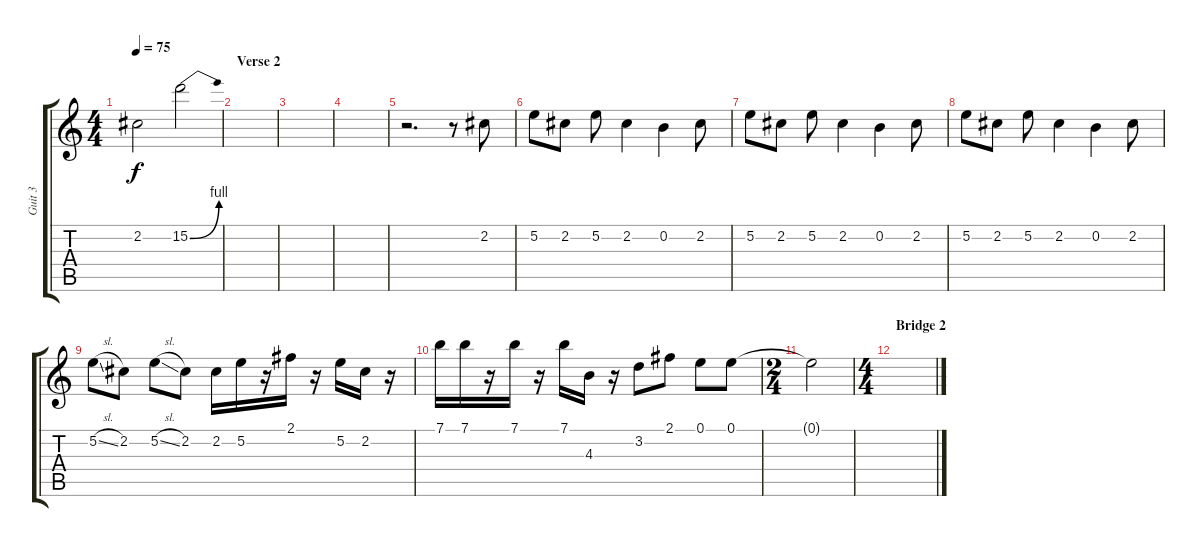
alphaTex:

\track ("Guit 3" "Guit 3") {instrument overdrivenguitar}
\staff {score tabs}
\tuning (E4 B3 G3 D3 A2 E2) {hide}
\ts (4 4)
\tempo 75
\clef g2
\ks c
2.2.2{dy f} 15.2{be (bend 0 0 60 4)}.2 |
\section ("" "Verse 2")
|
|
|
r.2{d} r.8 2.2.8 |
\section ("" "")
5.2.8 2.2.8 5.2.8 2.2.4 0.2.4 2.2.8 |
5.2.8 2.2.8 5.2.8 2.2.4 0.2.4 2.2.8 |
5.2.8 2.2.8 5.2.8 2.2.4 0.2.4 2.2.8 |
5.2{sl}.8 2.2.8 5.2{sl}.8 2.2.8 2.2.16 5.2.16 r.16 2.1.16 r.16 5.2.16 2.2.16 r.16 |
7.1.16 7.1.16 r.16 7.1.16 r.16 7.1.16 4.3.16 r.16 3.2.8 2.1.8 0.1.8 0.1.8 |
\ts (2 4)
0.1{t}.2 |
\ts (4 4)
\section ("" "Bridge 2")
